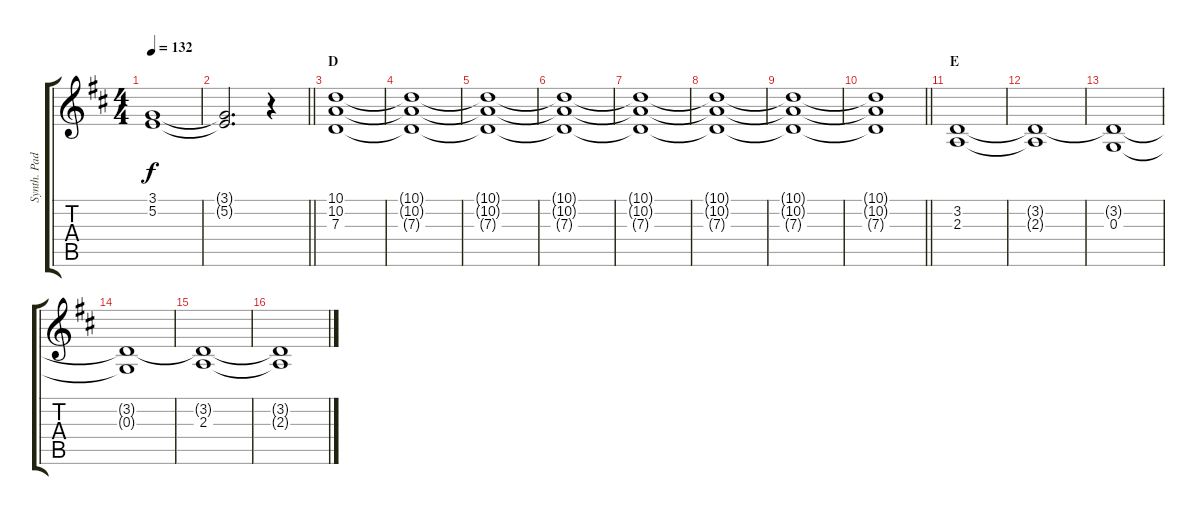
\track ("Synth. Pad III" "Synth. Pad") {instrument pad2warm}
\staff {score tabs}
\tuning (E4 B3 G3 D3 A2 E2) {hide}
\ts (4 4)
\tempo 132
\clef g2
\ks d
(3.1 5.2).1{dy f} |
\barLineRight lightlight
(3.1{t} 5.2{t}).2{d} r.4 |
\section ("" "D")
(10.1 10.2 7.3).1 |
(10.1{t} 10.2{t} 7.3{t}).1 |
(10.1{t} 10.2{t} 7.3{t}).1 |
(10.1{t} 10.2{t} 7.3{t}).1 |
(10.1{t} 10.2{t} 7.3{t}).1 |
(10.1{t} 10.2{t} 7.3{t}).1 |
(10.1{t} 10.2{t} 7.3{t}).1 |
\barLineRight lightlight
(10.1{t} 10.2{t} 7.3{t}).1 |
\section ("" "E")
(3.2 2.3).1 |
(3.2{t} 2.3{t}).1 |
(3.2{t} 0.3).1 |
(3.2{t} 0.3{t}).1 |
(3.2{t} 2.3).1 |
(3.2{t} 2.3{t}).1
